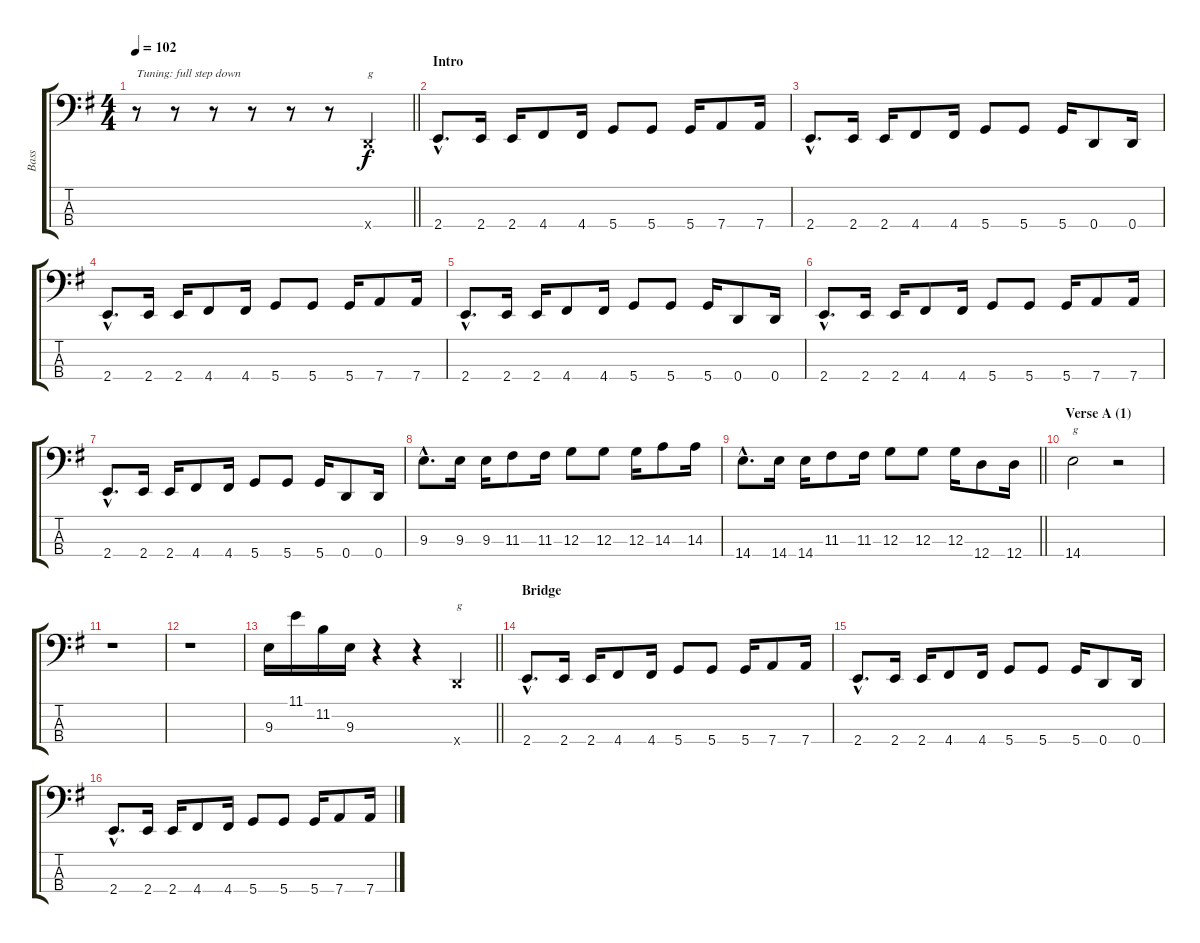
\track ("Bass" "Bass") {instrument electricbasspick}
\staff {score tabs}
\tuning (F2 C2 G1 D1) {hide}
\ts (4 4)
\tempo 102
\clef f4
\barLineRight lightlight
\ks eminor
r.8{txt "Tuning: full step down" dy f instrument electricbasspick} r.8 r.8 r.8 r.8 r.8 0.4{x}.4{txt "g"} |
\section ("" "Intro")
2.4{hac}.8{d} 2.4.16 2.4.16 4.4.8 4.4.16 5.4.8 5.4.8 5.4.16 7.4.8 7.4.16 |
2.4{hac}.8{d} 2.4.16 2.4.16 4.4.8 4.4.16 5.4.8 5.4.8 5.4.16 0.4.8 0.4.16 |
2.4{hac}.8{d} 2.4.16 2.4.16 4.4.8 4.4.16 5.4.8 5.4.8 5.4.16 7.4.8 7.4.16 |
2.4{hac}.8{d} 2.4.16 2.4.16 4.4.8 4.4.16 5.4.8 5.4.8 5.4.16 0.4.8 0.4.16 |
2.4{hac}.8{d} 2.4.16 2.4.16 4.4.8 4.4.16 5.4.8 5.4.8 5.4.16 7.4.8 7.4.16 |
2.4{hac}.8{d} 2.4.16 2.4.16 4.4.8 4.4.16 5.4.8 5.4.8 5.4.16 0.4.8 0.4.16 |
9.3{hac}.8{d} 9.3.16 9.3.16 11.3.8 11.3.16 12.3.8 12.3.8 12.3.16 14.3.8 14.3.16 |
\barLineRight lightlight
14.4{hac}.8{d} 14.4.16 14.4.16 11.3.8 11.3.16 12.3.8 12.3.8 12.3.16 12.4.8 12.4.16 |
\section ("" "Verse A (1)")
14.4.2{txt "g"} r.2 |
r.1 |
r.1 |
\barLineRight lightlight
9.3.16 11.1.16 11.2.16 9.3.16 r.4 r.4 0.4{x}.4{txt "g"} |
\section ("" "Bridge")
2.4{hac}.8{d} 2.4.16 2.4.16 4.4.8 4.4.16 5.4.8 5.4.8 5.4.16 7.4.8 7.4.16 |
2.4{hac}.8{d} 2.4.16 2.4.16 4.4.8 4.4.16 5.4.8 5.4.8 5.4.16 0.4.8 0.4.16 |
2.4{hac}.8{d} 2.4.16 2.4.16 4.4.8 4.4.16 5.4.8 5.4.8 5.4.16 7.4.8 7.4.16
